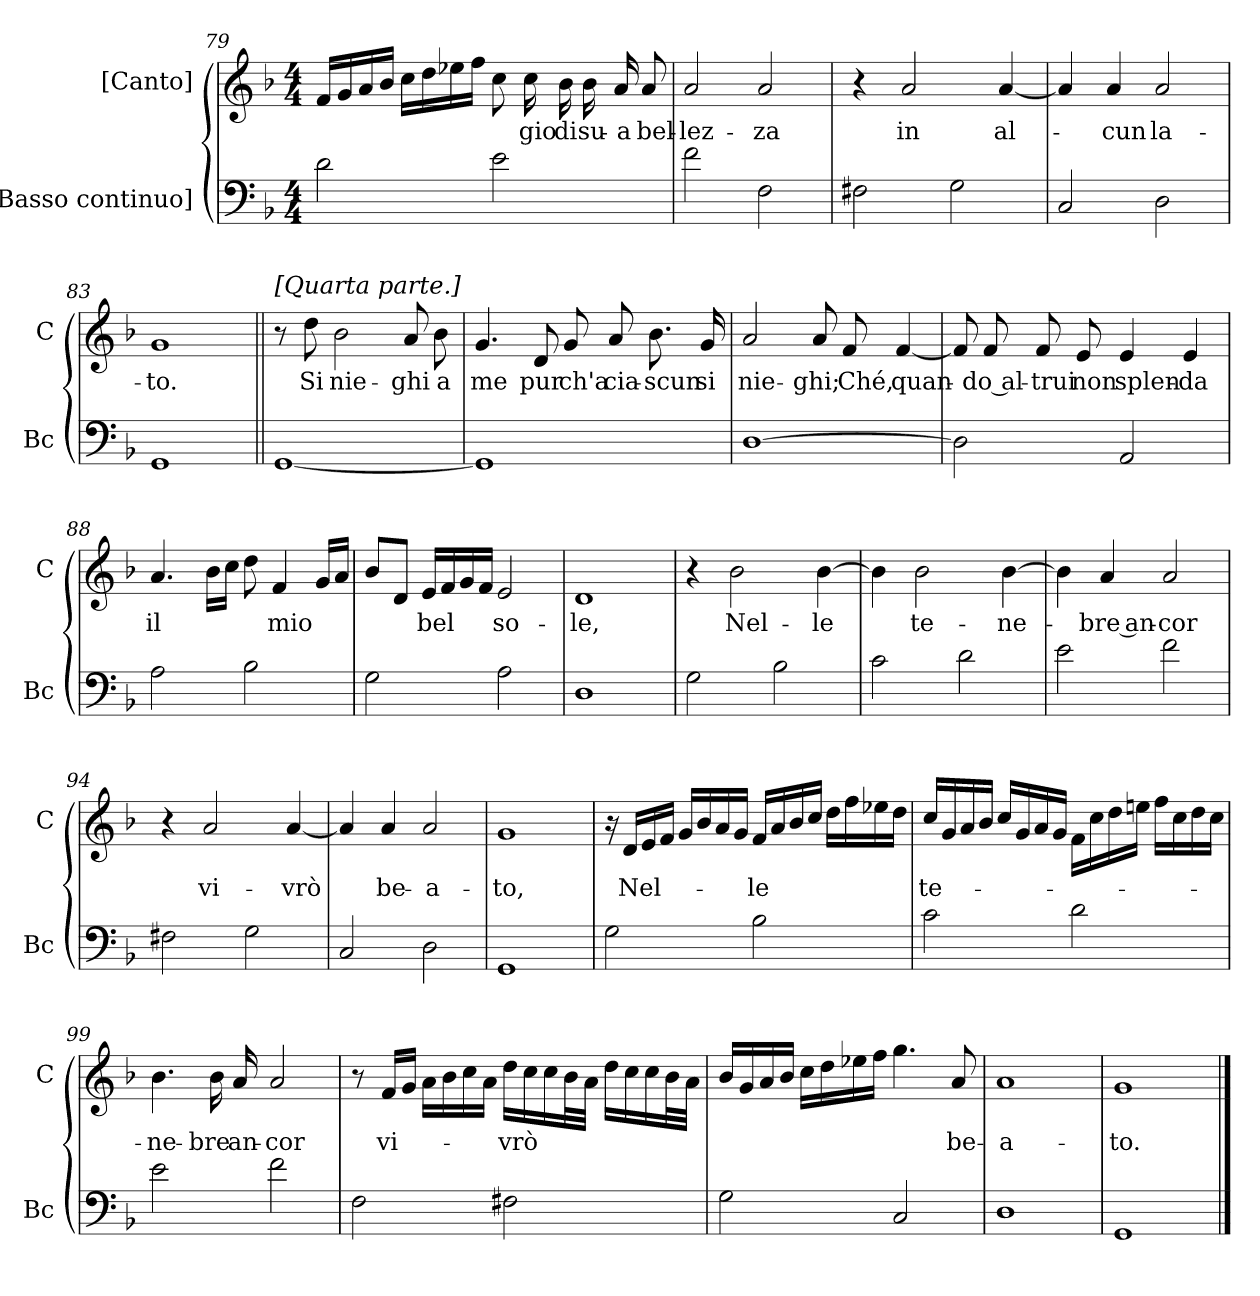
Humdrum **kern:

**kern	**kern	**text
*part2	*part1	*part1
*staff2	*staff1	*staff1
*I"[Basso continuo]	*I"[Canto]	*
*I'Bc	*I'C	*
*clefF4	*clefG2	*
*k[b-]	*k[b-]	*
*F:	*F:	*
*M4/4	*M4/4	*
=79	=79	=79
2d	16fLL	.
.	16g	.
.	16a	.
.	16b-JJ	.
.	16ccLL	.
.	16dd	.
.	16ee-X	.
.	16ffJJ	.
2e	8cc	.
.	16cc	-gio
.	16b-	di
.	16b-	su-
.	16a	-a
.	8a	bel-
=80	=80	=80
2f	2a	-lez-
2F	2a	-za
=81	=81	=81
2F#X	4r	.
.	2a	in
2G	.	.
.	[4a	al-
=82	=82	=82
2C	4a]	.
.	4a	-cun
2D	2a	la-
=83	=83	=83
1GG	1g	-to.
=84||	=84||	=84||
!	!LO:TX:a:t=[Quarta parte.]	!
[1GG	8r	.
.	8dd	Si
.	2b-	nie-
.	8a	-ghi
.	8b-	a
=85	=85	=85
1GG]	4.g	me
.	8d	pur
.	8g	ch'a
.	8a	cia-
.	8.b-	-scun
.	16g	si
=86	=86	=86
[1D	2a	nie-
.	8a	-ghi;
.	8f	Ché,
.	[4f	quan-
=87	=87	=87
2D]	8f]	.
.	8f	-do al-
.	8f	-trui
.	8e	non
2AA	4e	splen-
.	4e	-da
=88	=88	=88
2A	4.a	il
.	16b-LL	.
.	16ccJJ	.
2B-	8dd	.
.	4f	mio
.	16gLL	.
.	16aJJ	.
=89	=89	=89
2G	8b-L	.
.	8dJ	.
.	16eLL	bel
.	16f	.
.	16g	.
.	16fJJ	.
2A	2e	so-
=90	=90	=90
1D	1d	-le,
=91	=91	=91
2G	4r	.
.	2b-	Nel-
2B-	.	.
.	[4b-	-le
=92	=92	=92
2c	4b-]	.
.	2b-	te-
2d	.	.
.	[4b-	-ne-
=93	=93	=93
2e	4b-]	.
.	4a	-bre an-
2f	2a	-cor
=94	=94	=94
2F#X	4r	.
.	2a	vi-
2G	.	.
.	[4a	-vrò
=95	=95	=95
2C	4a]	.
.	4a	be-
2D	2a	-a-
=96	=96	=96
1GG	1g	-to,
=97	=97	=97
2G	16r	.
.	16dLL	Nel-
.	16e	.
.	16fJJ	.
.	16gLL	.
.	16b-	.
.	16a	.
.	16gJJ	.
2B-	16fLL	-le
.	16a	.
.	16b-	.
.	16ccJJ	.
.	16ddLL	.
.	16ff	.
.	16ee-X	.
.	16ddJJ	.
=98	=98	=98
2c	16ccLL	te-
.	16g	.
.	16a	.
.	16b-JJ	.
.	16ccLL	.
.	16g	.
.	16a	.
.	16gJJ	.
2d	16fLL	.
.	16cc	.
.	16dd	.
.	16eenJJ	.
.	16ffLL	.
.	16cc	.
.	16dd	.
.	16ccJJ	.
=99	=99	=99
2e	4.b-	-ne-
.	16b-	-bre
.	16a	an-
2f	2a	-cor
=100	=100	=100
2F	8r	.
.	16fLL	vi-
.	16gJJ	.
.	16aLL	.
.	16b-	.
.	16cc	.
.	16aJJ	.
2F#X	16ddLL	-vrò
.	16cc	.
.	16cc	.
.	32b-L	.
.	32aJJJ	.
.	16ddLL	.
.	16cc	.
.	16cc	.
.	32b-L	.
.	32aJJJ	.
=101	=101	=101
2G	16b-LL	.
.	16g	.
.	16a	.
.	16b-JJ	.
.	16ccLL	.
.	16dd	.
.	16ee-X	.
.	16ffJJ	.
2C	4.gg	.
.	8a	be-
=102	=102	=102
1D	1a	-a-
=103	=103	=103
1GG	1g	-to.
==	==	==
*-	*-	*-
